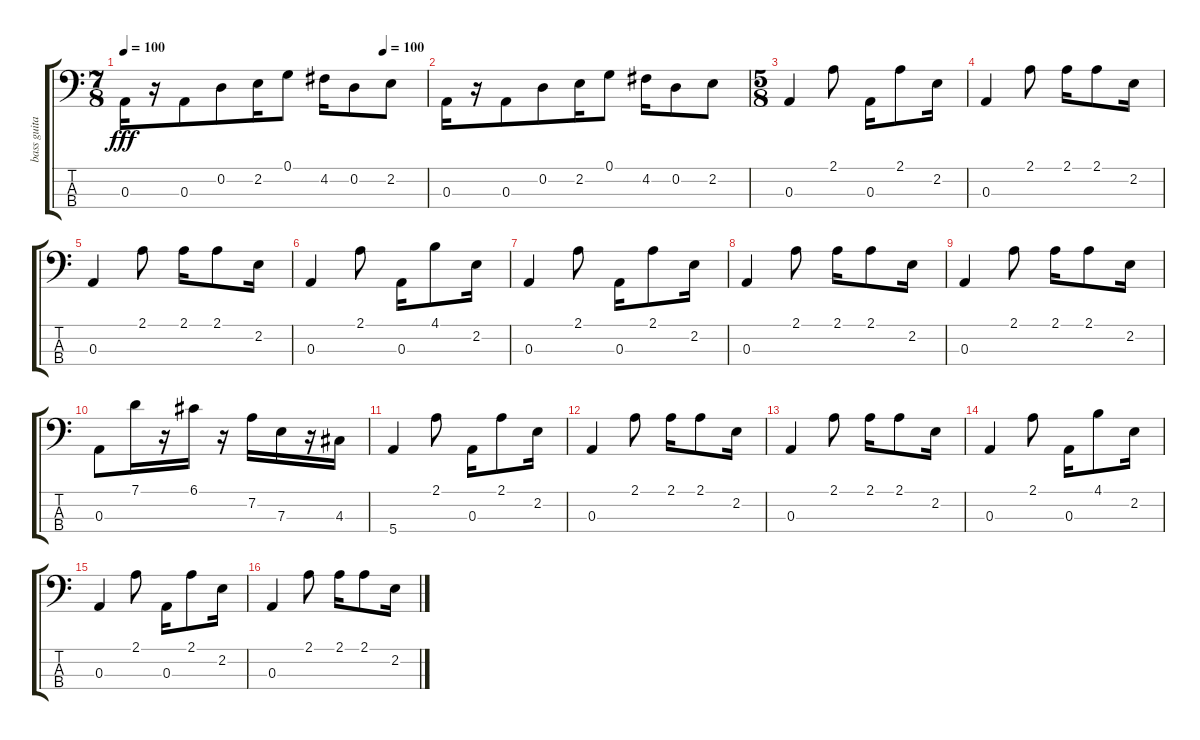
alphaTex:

\track ("bass guitar" "bass guita") {instrument fretlessbass}
\staff {score tabs}
\tuning (G2 D2 A1 E1) {hide}
\ts (7 8)
\tempo 100
\tempo (100 0.8571428571428571)
\clef f4
\ks c
0.3.16{dy fff} r.16 0.3.8 0.2.8 2.2.16 0.1.8 4.2.16 0.2.8 2.2.8 |
0.3.16 r.16 0.3.8 0.2.8 2.2.16 0.1.8 4.2.16 0.2.8 2.2.8 |
\ts (5 8)
0.3.4 2.1.8 0.3.16 2.1.8 2.2.16 |
0.3.4 2.1.8 2.1.16 2.1.8 2.2.16 |
0.3.4 2.1.8 2.1.16 2.1.8 2.2.16 |
0.3.4 2.1.8 0.3.16 4.1.8 2.2.16 |
0.3.4 2.1.8 0.3.16 2.1.8 2.2.16 |
0.3.4 2.1.8 2.1.16 2.1.8 2.2.16 |
0.3.4 2.1.8 2.1.16 2.1.8 2.2.16 |
0.3.8 7.1.16 r.16 6.1.16 r.16 7.2.16 7.3.16 r.16 4.3.16 |
5.4.4 2.1.8 0.3.16 2.1.8 2.2.16 |
0.3.4 2.1.8 2.1.16 2.1.8 2.2.16 |
0.3.4 2.1.8 2.1.16 2.1.8 2.2.16 |
0.3.4 2.1.8 0.3.16 4.1.8 2.2.16 |
0.3.4 2.1.8 0.3.16 2.1.8 2.2.16 |
0.3.4 2.1.8 2.1.16 2.1.8 2.2.16
